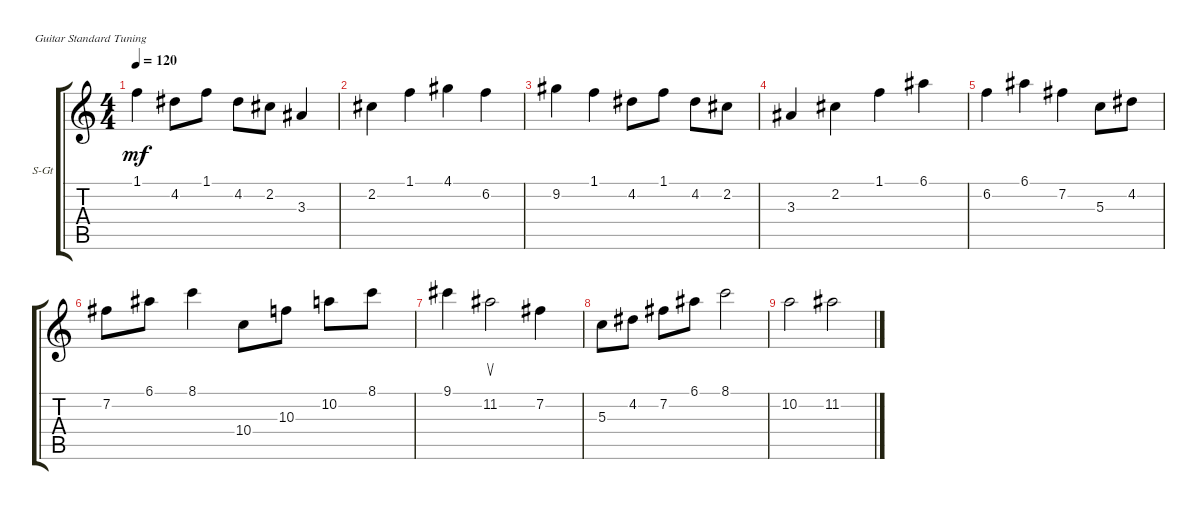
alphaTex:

\defaultSystemsLayout 4
\bracketExtendMode groupsimilarinstruments
\firstSystemTrackNameOrientation horizontal
\otherSystemsTrackNameOrientation horizontal
\track ("Steel Guitar" "S-Gt") {instrument acousticguitarsteel}
\staff {score tabs}
\tuning (E4 B3 G3 D3 A2 E2)
\ts (4 4)
\tempo 120
\clef g2
\ks c
1.1.4{dy mf instrument acousticguitarsteel} 4.2.8 1.1.8 4.2.8 2.2.8 3.3.4 |
2.2.4 1.1.4 4.1.4 6.2.4 |
9.2.4 1.1.4 4.2.8 1.1.8 4.2.8 2.2.8 |
3.3.4 2.2.4 1.1.4 6.1.4 |
6.2.4 6.1.4 7.2.4 5.3.8 4.2.8 |
7.2.8 6.1.8 8.1.4 10.4.8 10.3.8 10.2.8 8.1.8 |
9.1.4 11.2.2{su} 7.2.4 |
5.3.8 4.2.8 7.2.8 6.1.8 8.1.2 |
10.2.2 11.2.2
